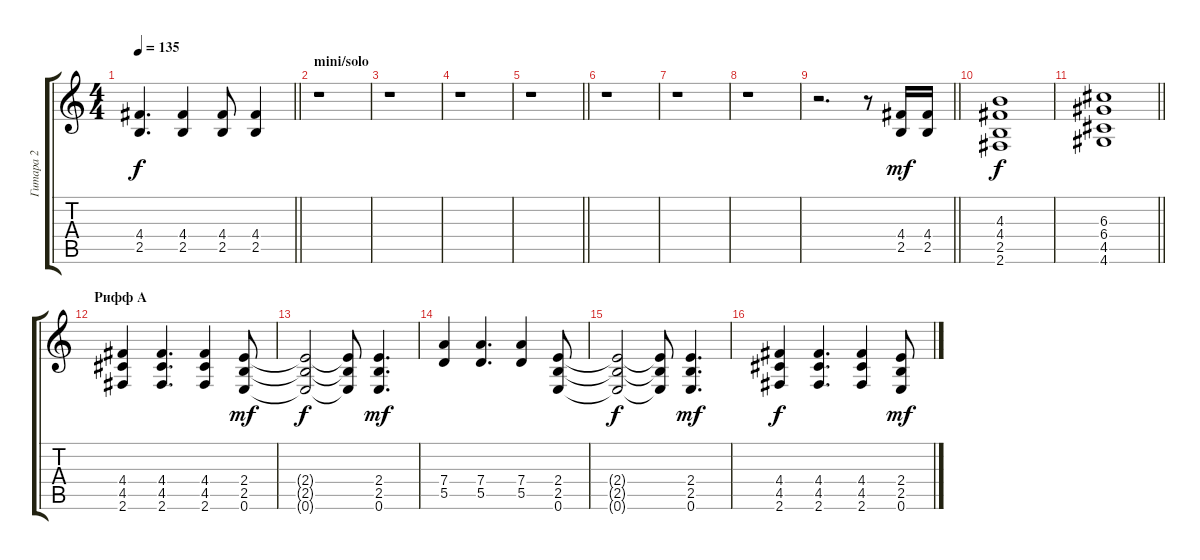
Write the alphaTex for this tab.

\track ("Гитара 2" "Гитара 2") {instrument distortionguitar}
\staff {score tabs}
\tuning (E4 B3 G3 D3 A2 E2) {hide}
\ts (4 4)
\tempo 135
\clef g2
\barLineRight lightlight
\ks c
(4.4{t} 2.5{t}).4{d dy f} (4.4 2.5).4 (4.4 2.5).8 (4.4 2.5).4 |
\section ("" "mini/solo")
r.1 |
r.1 |
r.1 |
\barLineRight lightlight
r.1 |
r.1 |
r.1 |
r.1 |
\barLineRight lightlight
r.2{d} r.8 (4.4 2.5).16{dy mf} (4.4 2.5).16 |
\section ("" "")
(4.3 4.4 2.5 2.6).1{dy f} |
\barLineRight lightlight
(6.3 6.4 4.5 4.6).1 |
\section ("" "Рифф А")
(4.4 4.5 2.6).4 (4.4 4.5 2.6).4{d} (4.4 4.5 2.6).4 (2.4 2.5 0.6).8{dy mf} |
(2.4{t} 2.5{t} 0.6{t}).2{dy f} (2.4{t} 2.5{t} 0.6{t}).8 (2.4 2.5 0.6).4{d dy mf} |
(7.4 5.5).4 (7.4 5.5).4{d} (7.4 5.5).4 (2.4 2.5 0.6).8 |
(2.4{t} 2.5{t} 0.6{t}).2{dy f} (2.4{t} 2.5{t} 0.6{t}).8 (2.4 2.5 0.6).4{d dy mf} |
(4.4 4.5 2.6).4{dy f} (4.4 4.5 2.6).4{d} (4.4 4.5 2.6).4 (2.4 2.5 0.6).8{dy mf}
